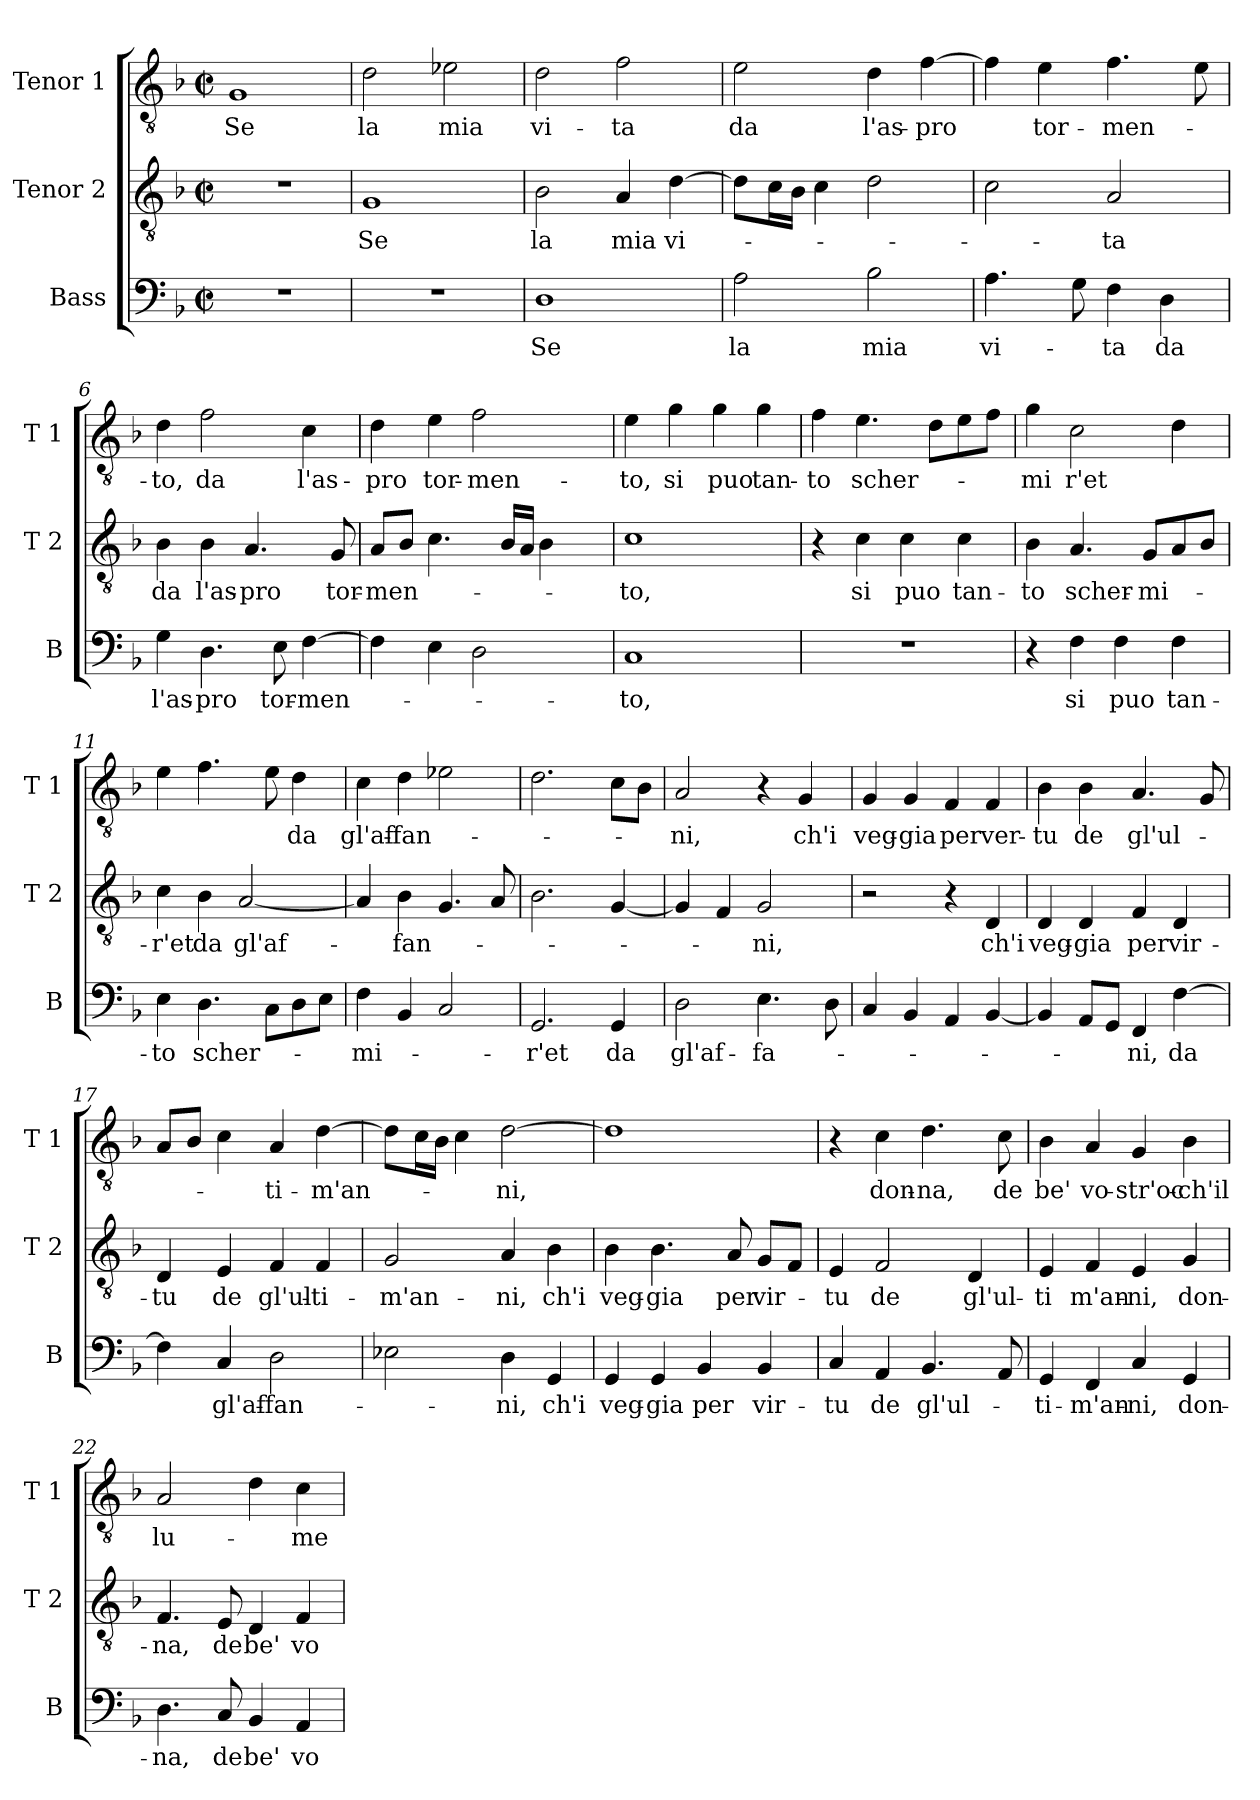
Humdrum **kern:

**kern	**text	**kern	**text	**kern	**text
*part3	*part3	*part2	*part2	*part1	*part1
*staff3	*staff3	*staff2	*staff2	*staff1	*staff1
*I"Bass	*	*I"Tenor 2	*	*I"Tenor 1	*
*I'B	*	*I'T 2	*	*I'T 1	*
*clefF4	*	*clefGv2	*	*clefGv2	*
*k[b-]	*	*k[b-]	*	*k[b-]	*
*F:	*	*F:	*	*F:	*
*M2/2	*	*M2/2	*	*M2/2	*
*met(c|)	*	*met(c|)	*	*met(c|)	*
=1	=1	=1	=1	=1	=1
!	!	!	!	!	!LO:LY:b
1r	.	1r	.	1G	Se
=2	=2	=2	=2	=2	=2
!	!	!	!LO:LY:b	!	!LO:LY:b
1r	.	1G	Se	2d\	la
!	!	!	!	!	!LO:LY:b
.	.	.	.	2e-X\	mia
=3	=3	=3	=3	=3	=3
!	!LO:LY:b	!	!LO:LY:b	!	!LO:LY:b
1D	Se	2B-\	la	2d\	vi-
!	!	!	!LO:LY:b	!	!LO:LY:b
.	.	4A/	mia	2f\	-ta
!	!	!	!LO:LY:b	!	!
.	.	[4d\	vi-	.	.
=4	=4	=4	=4	=4	=4
!	!LO:LY:b	!	!	!	!LO:LY:b
2A\	la	8d\L]	.	2e\	da
.	.	16c\L	.	.	.
.	.	16B-\JJ	.	.	.
.	.	4c\	.	.	.
!	!LO:LY:b	!	!	!	!LO:LY:b
2B-\	mia	2d\	.	4d\	l'as-
!	!	!	!	!	!LO:LY:b
.	.	.	.	[4f\	-pro
=5	=5	=5	=5	=5	=5
!	!LO:LY:b	!	!	!	!
4.A\	vi-	2c\	.	4f\]	.
!	!	!	!	!	!LO:LY:b
.	.	.	.	4e\	tor-
8G\	.	.	.	.	.
!	!LO:LY:b	!	!LO:LY:b	!	!LO:LY:b
4F\	-ta	2A/	-ta	4.f\	-men-
!	!LO:LY:b	!	!	!	!
4D\	da	.	.	.	.
.	.	.	.	8e\	.
!!LO:LB:g=z
=6	=6	=6	=6	=6	=6
!	!LO:LY:b	!	!LO:LY:b	!	!LO:LY:b
4G\	l'as-	4B-\	da	4d\	-to,
!	!LO:LY:b	!	!LO:LY:b	!	!LO:LY:b
4.D\	-pro	4B-\	l'as-	2f\	da
!	!	!	!LO:LY:b	!	!
.	.	4.A/	-pro	.	.
!	!LO:LY:b	!	!	!	!
8E\	tor-	.	.	.	.
!	!LO:LY:b	!	!	!	!LO:LY:b
[4F\	-men-	.	.	4c\	l'as-
!	!	!	!LO:LY:b	!	!
.	.	8G/	tor-	.	.
=7	=7	=7	=7	=7	=7
!	!	!	!LO:LY:b	!	!LO:LY:b
4F\]	.	8A/L	-men-	4d\	-pro
.	.	8B-/J	.	.	.
!	!	!	!	!	!LO:LY:b
4E\	.	4.c\	.	4e\	tor-
!	!	!	!	!	!LO:LY:b
2D\	.	.	.	2f\	-men-
.	.	16B-/LL	.	.	.
.	.	16A/JJ	.	.	.
.	.	4B-\	.	.	.
=8	=8	=8	=8	=8	=8
!	!LO:LY:b	!	!LO:LY:b	!	!LO:LY:b
1C	-to,	1c	-to,	4e\	-to,
!	!	!	!	!	!LO:LY:b
.	.	.	.	4g\	si
!	!	!	!	!	!LO:LY:b
.	.	.	.	4g\	puo
!	!	!	!	!	!LO:LY:b
.	.	.	.	4g\	tan-
=9	=9	=9	=9	=9	=9
!	!	!	!	!	!LO:LY:b
1r	.	4r	.	4f\	-to
!	!	!	!LO:LY:b	!	!LO:LY:b
.	.	4c\	si	4.e\	scher-
!	!	!	!LO:LY:b	!	!
.	.	4c\	puo	.	.
.	.	.	.	8d\L	.
!	!	!	!LO:LY:b	!	!
.	.	4c\	tan-	8e\	.
.	.	.	.	8f\J	.
=10	=10	=10	=10	=10	=10
!	!	!	!LO:LY:b	!	!LO:LY:b
4r	.	4B-\	-to	4g\	-mi
!	!LO:LY:b	!	!LO:LY:b	!	!LO:LY:b
4F\	si	4.A/	scher-	2c\	r'et
!	!LO:LY:b	!	!	!	!
4F\	puo	.	.	.	.
!	!	!	!LO:LY:b	!	!
.	.	8G/L	-mi-	.	.
!	!LO:LY:b	!	!	!	!
4F\	tan-	8A/	.	4d\	.
.	.	8B-/J	.	.	.
!!LO:LB:g=z
=11	=11	=11	=11	=11	=11
!	!LO:LY:b	!	!LO:LY:b	!	!
4E\	-to	4c\	-r'et	4e\	.
!	!LO:LY:b	!	!LO:LY:b	!	!
4.D\	scher-	4B-\	da	4.f\	.
!	!	!	!LO:LY:b	!	!
.	.	[2A/	gl'af-	.	.
8C\L	.	.	.	8e\	.
!	!	!	!	!	!LO:LY:b
8D\	.	.	.	4d\	da
8E\J	.	.	.	.	.
=12	=12	=12	=12	=12	=12
!	!LO:LY:b	!	!	!	!LO:LY:b
4F\	-mi-	4A/]	.	4c\	gl'af-
!	!	!	!LO:LY:b	!	!LO:LY:b
4BB-/	.	4B-\	-fan-	4d\	-fan-
2C/	.	4.G/	.	2e-X\	.
.	.	8A/	.	.	.
=13	=13	=13	=13	=13	=13
!	!LO:LY:b	!	!	!	!
2.GG/	-r'et	2.B-\	.	2.d\	.
!	!LO:LY:b	!	!	!	!
4GG/	da	[4G/	.	8c\L	.
.	.	.	.	8B-\J	.
=14	=14	=14	=14	=14	=14
!	!LO:LY:b	!	!	!	!LO:LY:b
2D\	gl'af-	4G/]	.	2A/	-ni,
.	.	4F/	.	.	.
!	!LO:LY:b	!	!LO:LY:b	!	!
4.E\	-fa-	2G/	-ni,	4r	.
!	!	!	!	!	!LO:LY:b
.	.	.	.	4G/	ch'i
8D\	.	.	.	.	.
=15	=15	=15	=15	=15	=15
!	!	!	!	!	!LO:LY:b
4C/	.	2r	.	4G/	veg-
!	!	!	!	!	!LO:LY:b
4BB-/	.	.	.	4G/	-gia
!	!	!	!	!	!LO:LY:b
4AA/	.	4r	.	4F/	per
!	!	!	!LO:LY:b	!	!LO:LY:b
[4BB-/	.	4D/	ch'i	4F/	ver-
!!LO:PB:g=z
=16	=16	=16	=16	=16	=16
!	!	!	!LO:LY:b	!	!LO:LY:b
4BB-/]	.	4D/	veg-	4B-\	-tu
!	!	!	!LO:LY:b	!	!LO:LY:b
8AA/L	.	4D/	-gia	4B-\	de
8GG/J	.	.	.	.	.
!	!LO:LY:b	!	!LO:LY:b	!	!LO:LY:b
4FF/	-ni,	4F/	per	4.A/	gl'ul-
!	!LO:LY:b	!	!LO:LY:b	!	!
[4F\	da	4D/	vir-	.	.
.	.	.	.	8G/	.
=17	=17	=17	=17	=17	=17
!	!	!	!LO:LY:b	!	!
4F\]	.	4D/	-tu	8A/L	.
.	.	.	.	8B-/J	.
!	!LO:LY:b	!	!LO:LY:b	!	!
4C/	gl'af-	4E/	de	4c\	.
!	!LO:LY:b	!	!LO:LY:b	!	!LO:LY:b
2D\	-fan-	4F/	gl'ul-	4A/	-ti-
!	!	!	!LO:LY:b	!	!LO:LY:b
.	.	4F/	-ti-	[4d\	-m'an-
=18	=18	=18	=18	=18	=18
!	!	!	!LO:LY:b	!	!
2E-X\	.	2G/	-m'an-	8d\L]	.
.	.	.	.	16c\L	.
.	.	.	.	16B-\JJ	.
.	.	.	.	4c\	.
!	!LO:LY:b	!	!LO:LY:b	!	!LO:LY:b
4D\	-ni,	4A/	-ni,	[2d\	-ni,
!	!LO:LY:b	!	!LO:LY:b	!	!
4GG/	ch'i	4B-\	ch'i	.	.
=19	=19	=19	=19	=19	=19
!	!LO:LY:b	!	!LO:LY:b	!	!
4GG/	veg-	4B-\	veg-	1d]	.
!	!LO:LY:b	!	!LO:LY:b	!	!
4GG/	-gia	4.B-\	-gia	.	.
!	!LO:LY:b	!	!	!	!
4BB-/	per	.	.	.	.
!	!	!	!LO:LY:b	!	!
.	.	8A/	per	.	.
!	!LO:LY:b	!	!LO:LY:b	!	!
4BB-/	vir-	8G/L	vir-	.	.
.	.	8F/J	.	.	.
=20	=20	=20	=20	=20	=20
!	!LO:LY:b	!	!LO:LY:b	!	!
4C/	-tu	4E/	-tu	4r	.
!	!LO:LY:b	!	!LO:LY:b	!	!LO:LY:b
4AA/	de	2F/	de	4c\	don-
!	!LO:LY:b	!	!	!	!LO:LY:b
4.BB-/	gl'ul-	.	.	4.d\	-na,
!	!	!	!LO:LY:b	!	!
.	.	4D/	gl'ul-	.	.
!	!	!	!	!	!LO:LY:b
8AA/	.	.	.	8c\	de
!!LO:LB:g=z
=21	=21	=21	=21	=21	=21
!	!LO:LY:b	!	!LO:LY:b	!	!LO:LY:b
4GG/	-ti-	4E/	-ti	4B-\	be'
!	!LO:LY:b	!	!LO:LY:b	!	!LO:LY:b
4FF/	-m'an-	4F/	m'an-	4A/	vo-
!	!LO:LY:b	!	!LO:LY:b	!	!LO:LY:b
4C/	-ni,	4E/	-ni,	4G/	-str'oc-
!	!LO:LY:b	!	!LO:LY:b	!	!LO:LY:b
4GG/	don-	4G/	don-	4B-\	-ch'il
=22	=22	=22	=22	=22	=22
!	!LO:LY:b	!	!LO:LY:b	!	!LO:LY:b
4.D\	-na,	4.F/	-na,	2A/	lu-
!	!LO:LY:b	!	!LO:LY:b	!	!
8C/	de	8E/	de	.	.
!	!LO:LY:b	!	!LO:LY:b	!	!
4BB-/	be'	4D/	be'	4d\	.
!	!LO:LY:b	!	!LO:LY:b	!	!LO:LY:b
4AA/	vo-	4F/	vo-	4c\	-me
=	=	=	=	=	=
*-	*-	*-	*-	*-	*-
